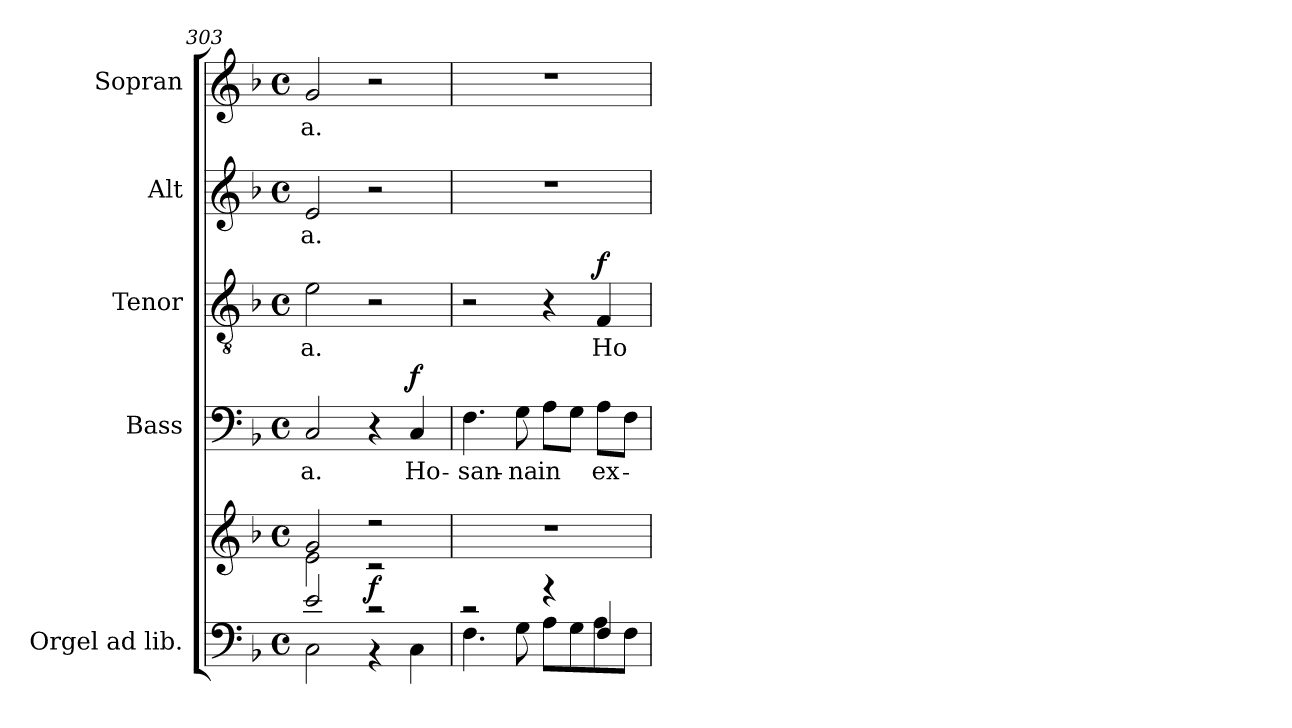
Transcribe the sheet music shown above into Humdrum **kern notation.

**kern	**kern	**dynam	**kern	**text	**dynam	**kern	**text	**dynam	**kern	**text	**kern	**text
*part5	*part5	*part5	*part4	*part4	*part4	*part3	*part3	*part3	*part2	*part2	*part1	*part1
*staff6	*staff5	*staff5/6	*staff4	*staff4	*staff4	*staff3	*staff3	*staff3	*staff2	*staff2	*staff1	*staff1
*I"Orgel ad lib.	*	*	*I"Bass	*	*	*I"Tenor	*	*	*I"Alt	*	*I"Sopran	*
*	*	*	*I'B.	*	*	*I'T.	*	*	*I'A.	*	*I'S.	*
*clefF4	*clefG2	*	*clefF4	*	*	*clefGv2	*	*	*clefG2	*	*clefG2	*
*k[b-]	*k[b-]	*	*k[b-]	*	*	*k[b-]	*	*	*k[b-]	*	*k[b-]	*
*F:	*F:	*	*F:	*	*	*F:	*	*	*F:	*	*F:	*
*M4/4	*M4/4	*	*M4/4	*	*	*M4/4	*	*	*M4/4	*	*M4/4	*
*met(c)	*met(c)	*	*met(c)	*	*	*met(c)	*	*	*met(c)	*	*met(c)	*
=303	=303	=303	=303	=303	=303	=303	=303	=303	=303	=303	=303	=303
*^	*^	*	*	*	*	*	*	*	*	*	*	*
!	!	!	!	!	!	!LO:LY:b	!	!	!LO:LY:b	!	!	!LO:LY:b	!	!LO:LY:b
2e/	2C\	2g/	2e\	.	2C/	-a.	.	2e\	-a.	.	2e/	-a.	2g/	-a.
!	!	!	!	!LO:DY:a=2	!	!	!	!	!	!	!	!	!	!
2rc	4rBB	2r	2r	f	4r	.	.	2r	.	.	2r	.	2r	.
!	!	!	!	!	!	!LO:LY:b	!LO:DY:a	!	!	!	!	!	!	!
.	4C\	.	.	.	4C/	Ho-	f	.	.	.	.	.	.	.
*	*	*v	*v	*	*	*	*	*	*	*	*	*	*	*
=304	=304	=304	=304	=304	=304	=304	=304	=304	=304	=304	=304	=304	=304
!	!	!	!	!	!LO:LY:b	!	!	!	!	!	!	!	!
2rc	4.F\	1r	.	4.F\	-san-	.	2r	.	.	1r	.	1r	.
!	!	!	!	!	!LO:LY:b	!	!	!	!	!	!	!	!
.	8G\	.	.	8G\	-na	.	.	.	.	.	.	.	.
!	!	!	!	!	!LO:LY:b	!	!	!	!	!	!	!	!
4rf	8A\L	.	.	8A\L	in	.	4r	.	.	.	.	.	.
.	8G\	.	.	8G\J	.	.	.	.	.	.	.	.	.
!	!	!	!	!	!LO:LY:b	!	!	!LO:LY:b	!LO:DY:a	!	!	!	!
4F/	8A\	.	.	8A\L	ex-	.	4F/	Ho-	f	.	.	.	.
.	8F\J	.	.	8F\J	.	.	.	.	.	.	.	.	.
*v	*v	*	*	*	*	*	*	*	*	*	*	*	*
=	=	=	=	=	=	=	=	=	=	=	=	=
*-	*-	*-	*-	*-	*-	*-	*-	*-	*-	*-	*-	*-
